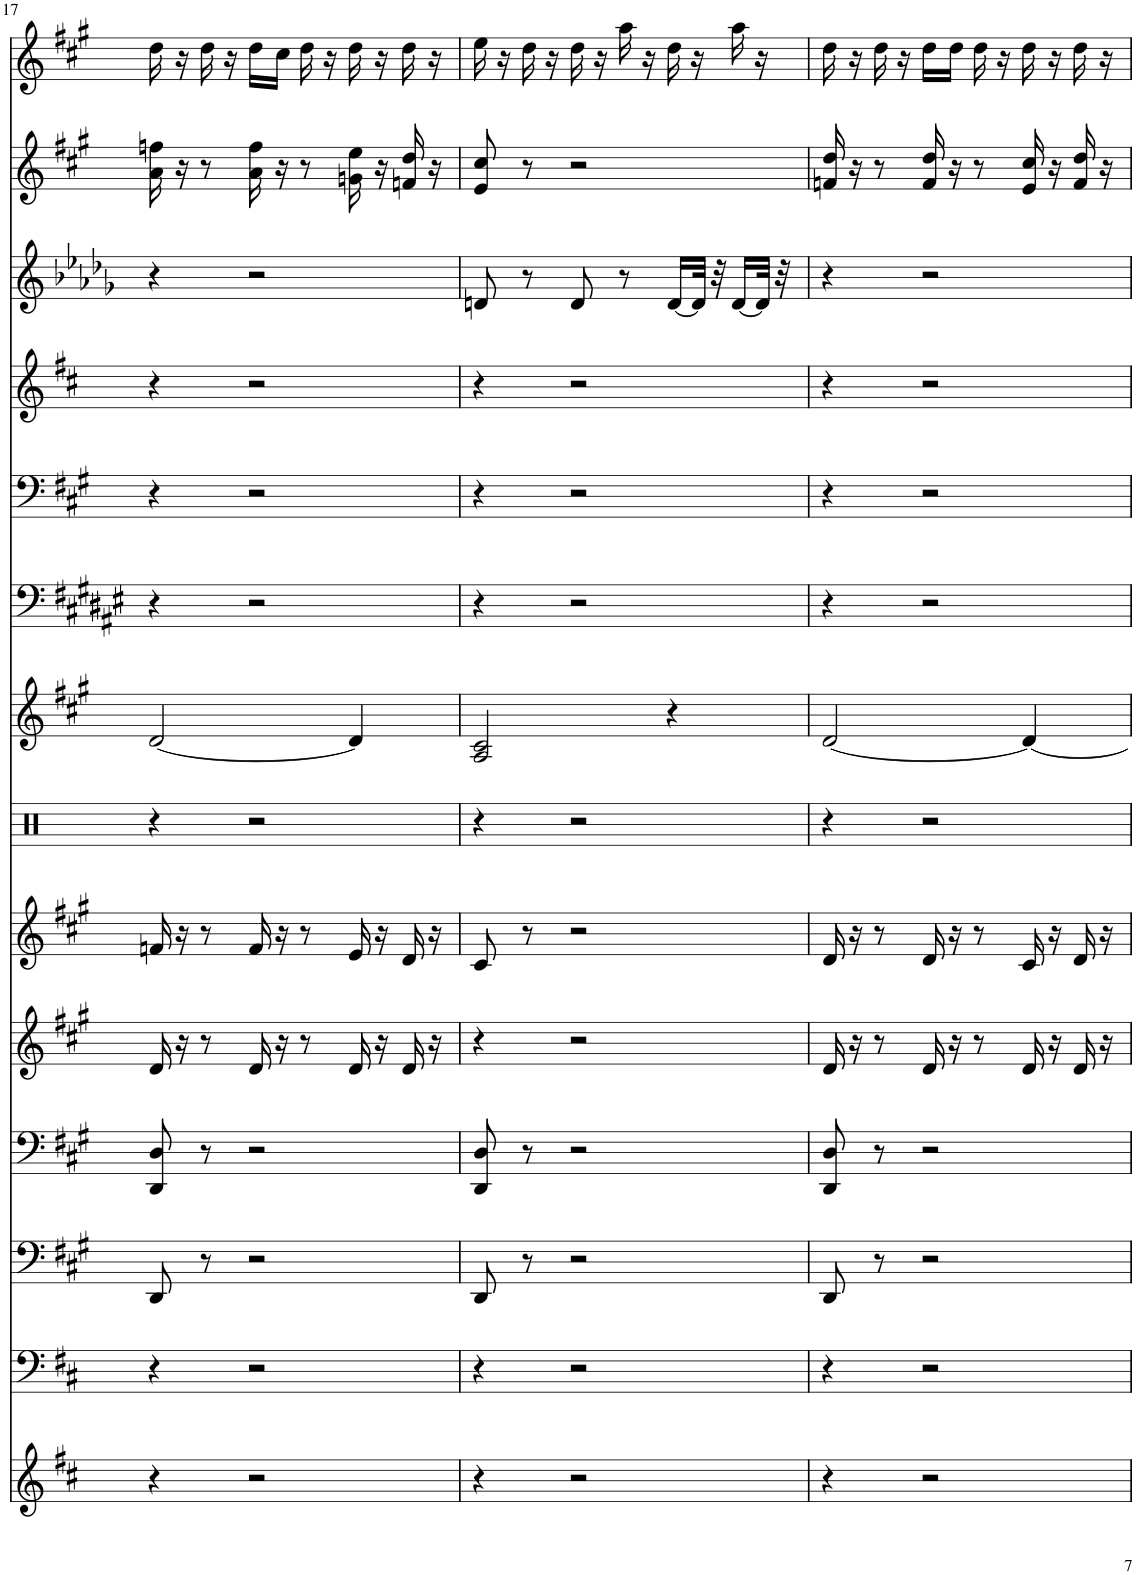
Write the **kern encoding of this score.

**kern	**kern	**kern	**kern	**kern	**kern	**kern	**kern	**kern	**kern	**kern	**kern	**kern	**kern
*part14	*part13	*part12	*part11	*part10	*part9	*part8	*part7	*part6	*part5	*part4	*part3	*part2	*part1
*staff14	*staff13	*staff12	*staff11	*staff10	*staff9	*staff8	*staff7	*staff6	*staff5	*staff4	*staff3	*staff2	*staff1
*I"Brass	*I"Timpani	*I"D.Basses	*I"Cellos	*I"Violas	*I"Violins	*I"Cymbals	*I"Male-voice Choir	*I"Tuba	*I"Trombones	*I"Trumpet I	*I"French Horns	*I"2 Violins	*I"Trumpet II
*I'Brs	*I'Timp	*	*	*	*	*	*I'Ch	*I'Tba	*I'Trb	*I'Tpt	*I'Hn	*	*I'Tpt
!!LO:PB:g=z
*clefG2	*clefF4	*clefF4	*clefF4	*clefG2	*clefG2	*clefX	*clefG2	*clefF4	*clefF4	*clefG2	*clefG2	*clefG2	*clefG2
*	*	*Trd7c12	*	*	*	*	*	*	*	*Trd1c2	*Trd4c7	*	*Trd1c2
*k[f#c#]	*k[f#c#]	*k[f#c#g#]	*k[f#c#g#]	*k[f#c#g#]	*k[f#c#g#]	*k[]	*k[f#c#g#]	*k[f#c#g#d#a#e#]	*k[f#c#g#]	*k[f#c#]	*k[b-e-a-d-g-]	*k[f#c#g#]	*k[f#c#g#]
*M6/8	*M6/8	*M6/8	*M6/8	*M6/8	*M6/8	*M6/8	*M6/8	*M6/8	*M6/8	*M6/8	*M6/8	*M6/8	*M6/8
=17	=17	=17	=17	=17	=17	=17	=17	=17	=17	=17	=17	=17	=17
4r	4r	8DD/	8DD/ 8D/	16d/	16fn/	4r	[2d/	4r	4r	4r	4r	16a\ 16ffn\	16dd\
.	.	.	.	16r	16r	.	.	.	.	.	.	16r	16r
.	.	8r	8r	8r	8r	.	.	.	.	.	.	8r	16dd\
.	.	.	.	.	.	.	.	.	.	.	.	.	16r
2r	2r	2r	2r	16d/	16f/	2r	.	2r	2r	2r	2r	16a\ 16ff\	16dd\LL
.	.	.	.	16r	16r	.	.	.	.	.	.	16r	16cc#\JJ
.	.	.	.	8r	8r	.	.	.	.	.	.	8r	16dd\
.	.	.	.	.	.	.	.	.	.	.	.	.	16r
.	.	.	.	16d/	16e/	.	4d/]	.	.	.	.	16gn\ 16ee\	16dd\
.	.	.	.	16r	16r	.	.	.	.	.	.	16r	16r
.	.	.	.	16d/	16d/	.	.	.	.	.	.	16fn/ 16dd/	16dd\
.	.	.	.	16r	16r	.	.	.	.	.	.	16r	16r
=18	=18	=18	=18	=18	=18	=18	=18	=18	=18	=18	=18	=18	=18
4r	4r	8DD/	8DD/ 8D/	4r	8c#/	4r	2A/ 2c#/	4r	4r	4r	8dn/	8e/ 8cc#/	16ee\
.	.	.	.	.	.	.	.	.	.	.	.	.	16r
.	.	8r	8r	.	8r	.	.	.	.	.	8r	8r	16dd\
.	.	.	.	.	.	.	.	.	.	.	.	.	16r
2r	2r	2r	2r	2r	2r	2r	.	2r	2r	2r	8d/	2r	16dd\
.	.	.	.	.	.	.	.	.	.	.	.	.	16r
.	.	.	.	.	.	.	.	.	.	.	8r	.	16aa\
.	.	.	.	.	.	.	.	.	.	.	.	.	16r
.	.	.	.	.	.	.	4r	.	.	.	[16d/LL	.	16dd\
.	.	.	.	.	.	.	.	.	.	.	32d/JJk]	.	16r
.	.	.	.	.	.	.	.	.	.	.	32r	.	.
.	.	.	.	.	.	.	.	.	.	.	[16d/LL	.	16aa\
.	.	.	.	.	.	.	.	.	.	.	32d/JJk]	.	16r
.	.	.	.	.	.	.	.	.	.	.	32r	.	.
=19	=19	=19	=19	=19	=19	=19	=19	=19	=19	=19	=19	=19	=19
4r	4r	8DD/	8DD/ 8D/	16d/	16d/	4r	[2d/	4r	4r	4r	4r	16fn/ 16dd/	16dd\
.	.	.	.	16r	16r	.	.	.	.	.	.	16r	16r
.	.	8r	8r	8r	8r	.	.	.	.	.	.	8r	16dd\
.	.	.	.	.	.	.	.	.	.	.	.	.	16r
2r	2r	2r	2r	16d/	16d/	2r	.	2r	2r	2r	2r	16f/ 16dd/	16dd\LL
.	.	.	.	16r	16r	.	.	.	.	.	.	16r	16dd\JJ
.	.	.	.	8r	8r	.	.	.	.	.	.	8r	16dd\
.	.	.	.	.	.	.	.	.	.	.	.	.	16r
.	.	.	.	16d/	16c#/	.	4d/_	.	.	.	.	16e/ 16cc#/	16dd\
.	.	.	.	16r	16r	.	.	.	.	.	.	16r	16r
.	.	.	.	16d/	16d/	.	.	.	.	.	.	16f/ 16dd/	16dd\
.	.	.	.	16r	16r	.	.	.	.	.	.	16r	16r
=	=	=	=	=	=	=	=	=	=	=	=	=	=
*-	*-	*-	*-	*-	*-	*-	*-	*-	*-	*-	*-	*-	*-
